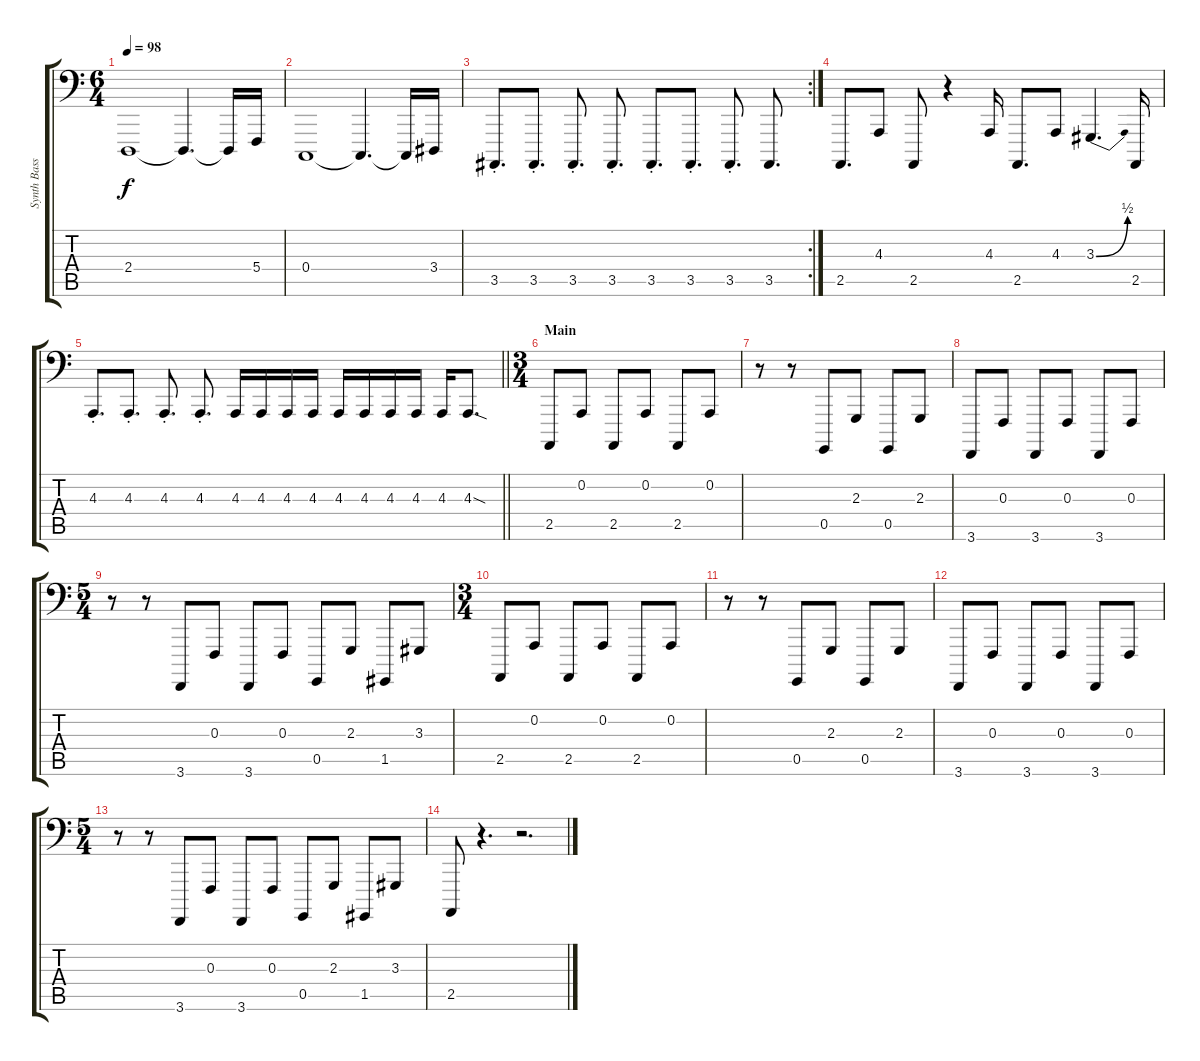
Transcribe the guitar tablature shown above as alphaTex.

\track ("Synth Bass" "Synth Bass") {instrument synthbrass2}
\staff {score tabs}
\tuning (D2 A1 F1 C1 G0 D0) {hide}
\ts (6 4)
\tempo 98
\clef f4
\ks c
2.4.1{dy f} 2.4{t}.4{d} 2.4{t}.16 5.4.16 |
0.4.1 0.4{t}.4{d} 0.4{t}.16 3.4.16 |
\rc 2
3.5{st}.8{d} 3.5{st}.8{d} 3.5{st}.8{d} 3.5{st}.8{d} 3.5{st}.8{d} 3.5{st}.8{d} 3.5{st}.8{d} 3.5.8{d} |
2.5.8{d} 4.3.8 2.5.8 r.4 4.3.16 2.5.8{d} 4.3.8 3.3{be (bend 0 0 60 2)}.4{d} 2.5.16 |
\barLineRight lightlight
4.3{st}.8{d} 4.3{st}.8{d} 4.3{st}.8{d} 4.3{st}.8{d} 4.3.16 4.3.16 4.3.16 4.3.16 4.3.16 4.3.16 4.3.16 4.3.16 4.3.16 4.3{sod}.8{d} |
\ts (3 4)
\section ("" "Main")
2.5.8 0.2.8 2.5.8 0.2.8 2.5.8 0.2.8 |
r.8 r.8 0.5.8 2.3.8 0.5.8 2.3.8 |
3.6.8 0.3.8 3.6.8 0.3.8 3.6.8 0.3.8 |
\ts (5 4)
r.8 r.8 3.6.8 0.3.8 3.6.8 0.3.8 0.5.8 2.3.8 1.5.8 3.3.8 |
\ts (3 4)
2.5.8 0.2.8 2.5.8 0.2.8 2.5.8 0.2.8 |
r.8 r.8 0.5.8 2.3.8 0.5.8 2.3.8 |
3.6.8 0.3.8 3.6.8 0.3.8 3.6.8 0.3.8 |
\ts (5 4)
r.8 r.8 3.6.8 0.3.8 3.6.8 0.3.8 0.5.8 2.3.8 1.5.8 3.3.8 |
2.5.8 r.4{d} r.2{d}
